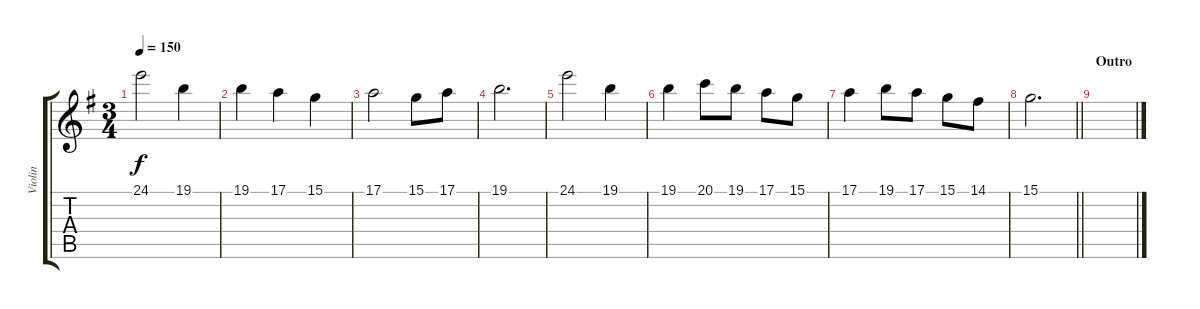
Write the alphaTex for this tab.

\track ("Violin" "Violin") {instrument violin}
\staff {score tabs}
\tuning (E4 B3 G3 D3 A2 E2) {hide}
\ts (3 4)
\tempo 150
\clef g2
\ks g
24.1.2{dy f} 19.1.4 |
19.1.4 17.1.4 15.1.4 |
17.1.2 15.1.8 17.1.8 |
19.1.2{d} |
24.1.2 19.1.4 |
19.1.4 20.1.8 19.1.8 17.1.8 15.1.8 |
17.1.4 19.1.8 17.1.8 15.1.8 14.1.8 |
\barLineRight lightlight
15.1.2{d} |
\section ("" "Outro")
